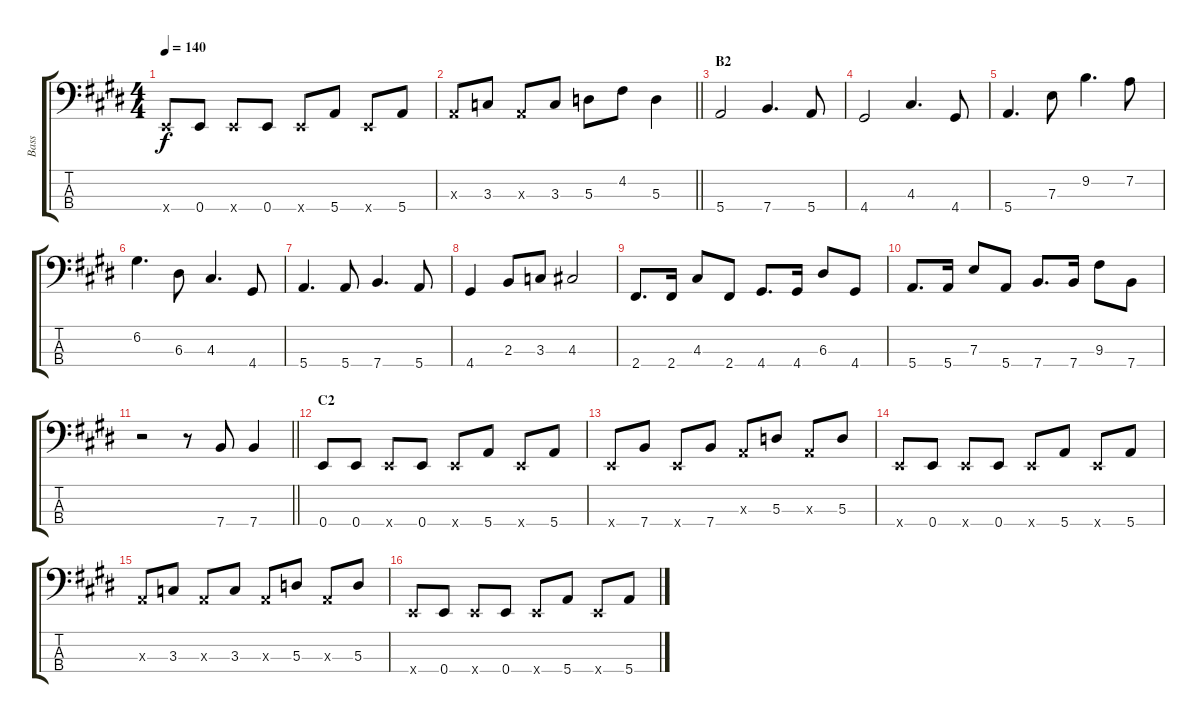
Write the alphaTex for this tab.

\track ("Bass" "Bass") {instrument electricbassfinger}
\staff {score tabs}
\tuning (G2 D2 A1 E1) {hide}
\ts (4 4)
\tempo 140
\clef f4
\ks e
0.4{x}.8{dy f} 0.4.8 0.4{x}.8 0.4.8 0.4{x}.8 5.4.8 0.4{x}.8 5.4.8 |
\barLineRight lightlight
0.3{x}.8 3.3.8 0.3{x}.8 3.3.8 5.3.8 4.2.8 5.3.4 |
\section ("" "B2")
5.4.2 7.4.4{d} 5.4.8 |
4.4.2 4.3.4{d} 4.4.8 |
5.4.4{d} 7.3.8 9.2.4{d} 7.2.8 |
6.2.4{d} 6.3.8 4.3.4{d} 4.4.8 |
5.4.4{d} 5.4.8 7.4.4{d} 5.4.8 |
4.4.4 2.3.8 3.3.8 4.3.2 |
2.4.8{d} 2.4.16 4.3.8 2.4.8 4.4.8{d} 4.4.16 6.3.8 4.4.8 |
5.4.8{d} 5.4.16 7.3.8 5.4.8 7.4.8{d} 7.4.16 9.3.8 7.4.8 |
\barLineRight lightlight
r.2 r.8 7.4.8 7.4.4 |
\section ("" "C2")
0.4.8 0.4.8 0.4{x}.8 0.4.8 0.4{x}.8 5.4.8 0.4{x}.8 5.4.8 |
0.4{x}.8 7.4.8 0.4{x}.8 7.4.8 0.3{x}.8 5.3.8 0.3{x}.8 5.3.8 |
0.4{x}.8 0.4.8 0.4{x}.8 0.4.8 0.4{x}.8 5.4.8 0.4{x}.8 5.4.8 |
0.3{x}.8 3.3.8 0.3{x}.8 3.3.8 0.3{x}.8 5.3.8 0.3{x}.8 5.3.8 |
0.4{x}.8 0.4.8 0.4{x}.8 0.4.8 0.4{x}.8 5.4.8 0.4{x}.8 5.4.8
